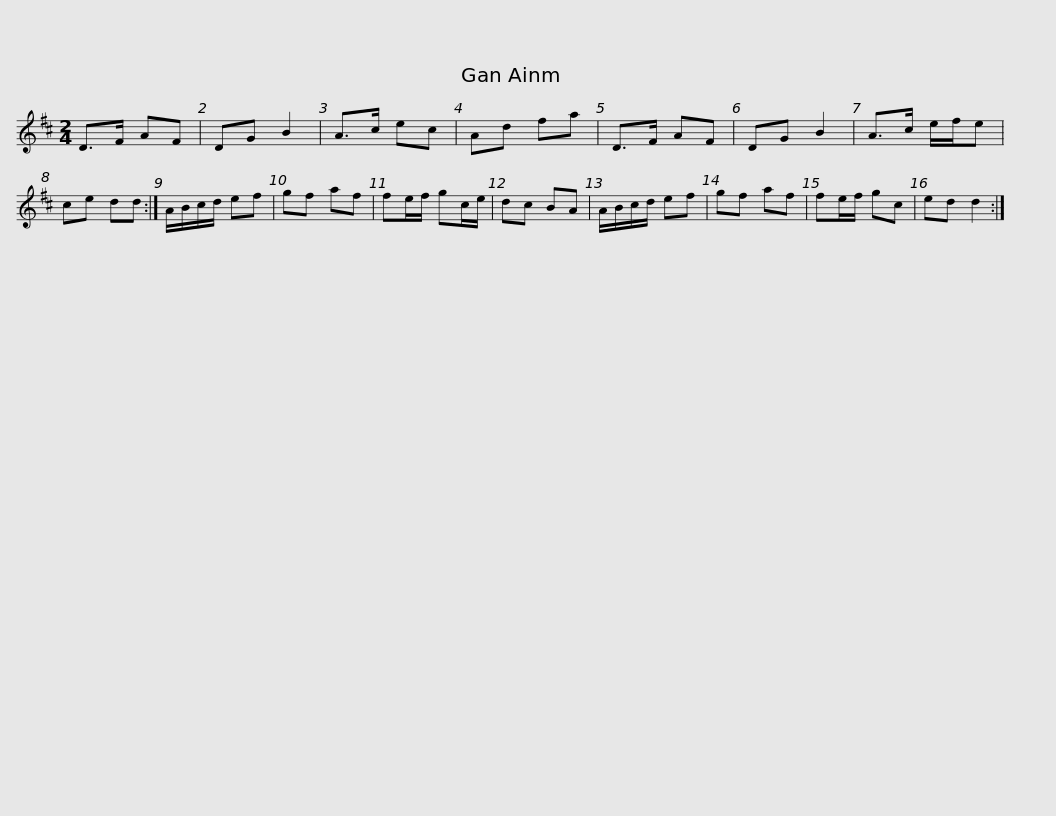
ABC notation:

X:1
L:1/8
M:2/4
I:linebreak $
K:D
V:1 treble
V:1
 D>F AF | DG B2 | A>c ec | Ad fa | D>F AF | %5
 DG B2 | A>c e/f/e | ce dd :| A/B/c/d/ ef | gf af |$ %10
 fe/f/ gc/e/ | dc BA | A/B/c/d/ ef | gf af | fe/f/ gc | %15
 ed d2 :| %16
